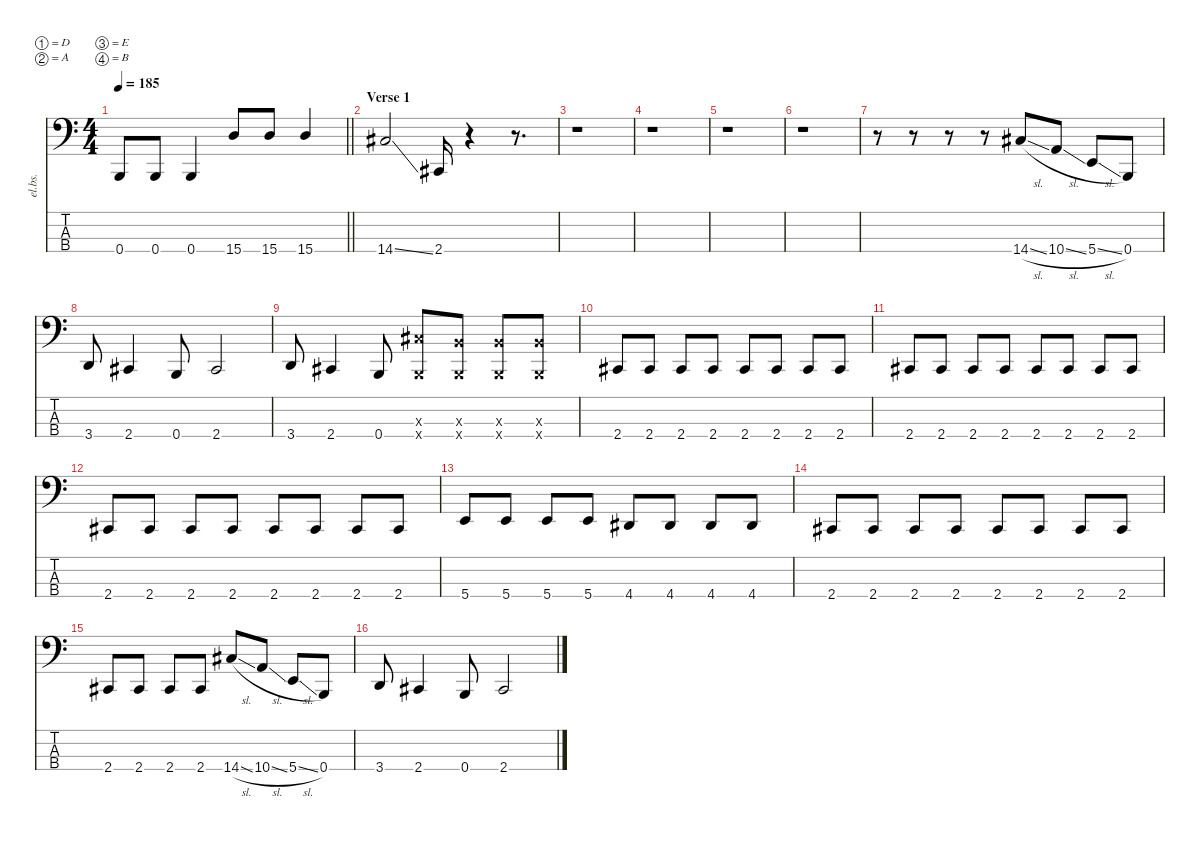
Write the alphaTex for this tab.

\defaultSystemsLayout 4
\hideDynamics
\bracketExtendMode nobrackets
\track ("Electric Bass - Michal" "el.bs.") {instrument electricbasspick}
\staff {score tabs}
\tuning (D2 A1 E1 B0)
\ts (4 4)
\tempo 185
\clef f4
\barLineRight lightlight
\ks c
0.4.8{dy f beam Up} 0.4.8{beam Up} 0.4.4{beam Up} 15.4.8{beam Up} 15.4.8{beam Up} 15.4.4{beam Up} |
\section ("" "Verse 1")
14.4{ss acc #}.2{beam Up} 2.4{acc #}.16{beam Up} r.4{beam Down} r.8{d beam Down} |
r.1{beam Down} |
r.1{beam Down} |
r.1{beam Down} |
r.1{beam Down} |
r.8{beam Down} r.8{beam Down} r.8{beam Down} r.8{beam Down} 14.4{sl acc #}.8{beam Up} 10.4{sl}.8{beam Up} 5.4{sl}.8{beam Up} 0.4.8{beam Up} |
3.4.8{beam Up} 2.4{acc #}.4{beam Up} 0.4.8{beam Up} 2.4{acc #}.2{beam Up} |
3.4.8{beam Up} 2.4{acc #}.4{beam Up} 0.4.8{beam Up} (9.3{x acc #} 0.4{x}).8{beam Up} (7.3{x} 0.4{x}).8{beam Up} (7.3{x} 0.4{x}).8{beam Up} (7.3{x} 0.4{x}).8{beam Up} |
2.4{acc #}.8{beam Up} 2.4{acc #}.8{beam Up} 2.4{acc #}.8{beam Up} 2.4{acc #}.8{beam Up} 2.4{acc #}.8{beam Up} 2.4{acc #}.8{beam Up} 2.4{acc #}.8{beam Up} 2.4{acc #}.8{beam Up} |
2.4{acc #}.8{beam Up} 2.4{acc #}.8{beam Up} 2.4{acc #}.8{beam Up} 2.4{acc #}.8{beam Up} 2.4{acc #}.8{beam Up} 2.4{acc #}.8{beam Up} 2.4{acc #}.8{beam Up} 2.4{acc #}.8{beam Up} |
2.4{acc #}.8{beam Up} 2.4{acc #}.8{beam Up} 2.4{acc #}.8{beam Up} 2.4{acc #}.8{beam Up} 2.4{acc #}.8{beam Up} 2.4{acc #}.8{beam Up} 2.4{acc #}.8{beam Up} 2.4{acc #}.8{beam Up} |
5.4.8{beam Up} 5.4.8{beam Up} 5.4.8{beam Up} 5.4.8{beam Up} 4.4{acc #}.8{beam Up} 4.4{acc #}.8{beam Up} 4.4{acc #}.8{beam Up} 4.4{acc #}.8{beam Up} |
2.4{acc #}.8{beam Up} 2.4{acc #}.8{beam Up} 2.4{acc #}.8{beam Up} 2.4{acc #}.8{beam Up} 2.4{acc #}.8{beam Up} 2.4{acc #}.8{beam Up} 2.4{acc #}.8{beam Up} 2.4{acc #}.8{beam Up} |
2.4{acc #}.8{beam Up} 2.4{acc #}.8{beam Up} 2.4{acc #}.8{beam Up} 2.4{acc #}.8{beam Up} 14.4{sl acc #}.8{beam Up} 10.4{sl}.8{beam Up} 5.4{sl}.8{beam Up} 0.4.8{beam Up} |
3.4.8{beam Up} 2.4{acc #}.4{beam Up} 0.4.8{beam Up} 2.4{acc #}.2{beam Up}
